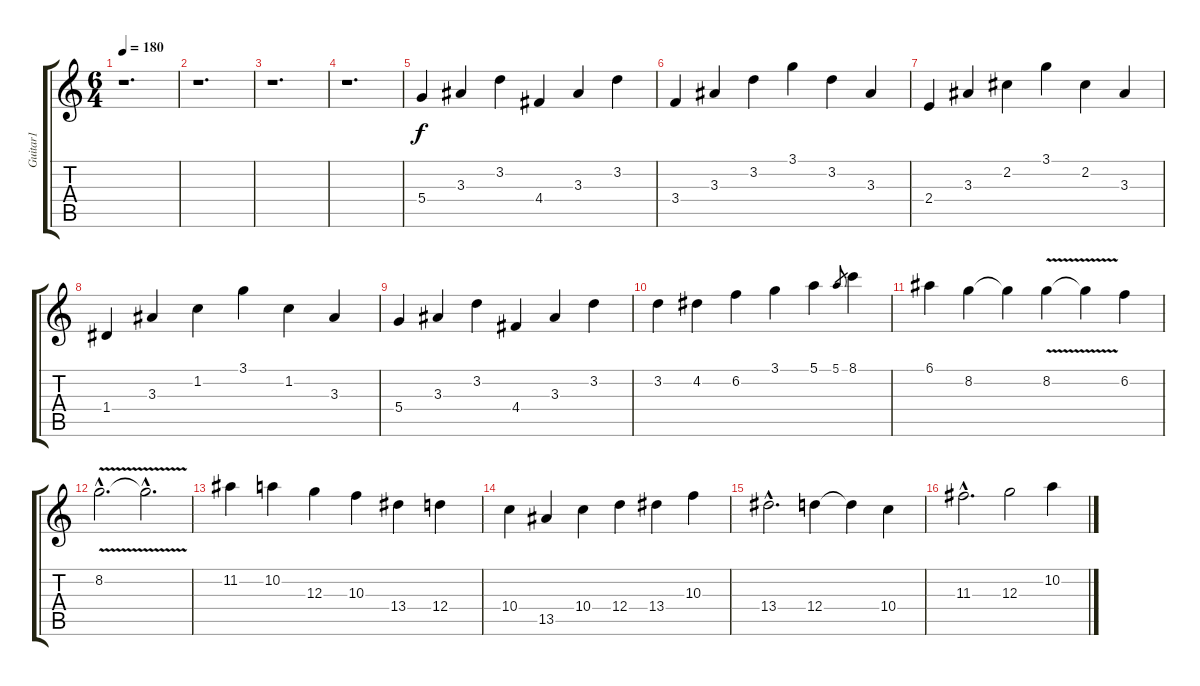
\track ("Guitar1" "Guitar1") {instrument electricguitarjazz}
\staff {score tabs}
\tuning (E4 B3 G3 D3 A2 E2) {hide}
\ts (6 4)
\tempo 180
\clef g2
\ks c
r.1{d dy f} |
r.1{d} |
r.1{d} |
r.1{d} |
5.4.4 3.3.4 3.2.4 4.4.4 3.3.4 3.2.4 |
3.4.4 3.3.4 3.2.4 3.1.4 3.2.4 3.3.4 |
2.4.4 3.3.4 2.2.4 3.1.4 2.2.4 3.3.4 |
1.4.4 3.3.4 1.2.4 3.1.4 1.2.4 3.3.4 |
5.4.4 3.3.4 3.2.4 4.4.4 3.3.4 3.2.4 |
3.2.4 4.2.4 6.2.4 3.1.4 5.1.4 5.1.8{gr} 8.1.4 |
6.1.4 8.2.4 8.2{t}.4 8.2{v}.4 8.2{t}.4 6.2.4 |
8.2{v hac}.2{d} 8.2{hac t}.2{d} |
11.2.4 10.2.4 12.3.4 10.3.4 13.4.4 12.4.4 |
10.4.4 13.5.4 10.4.4 12.4.4 13.4.4 10.3.4 |
13.4{hac}.2{d} 12.4.4 12.4{t}.4 10.4.4 |
11.3{hac}.2{d} 12.3.2 10.2.4
